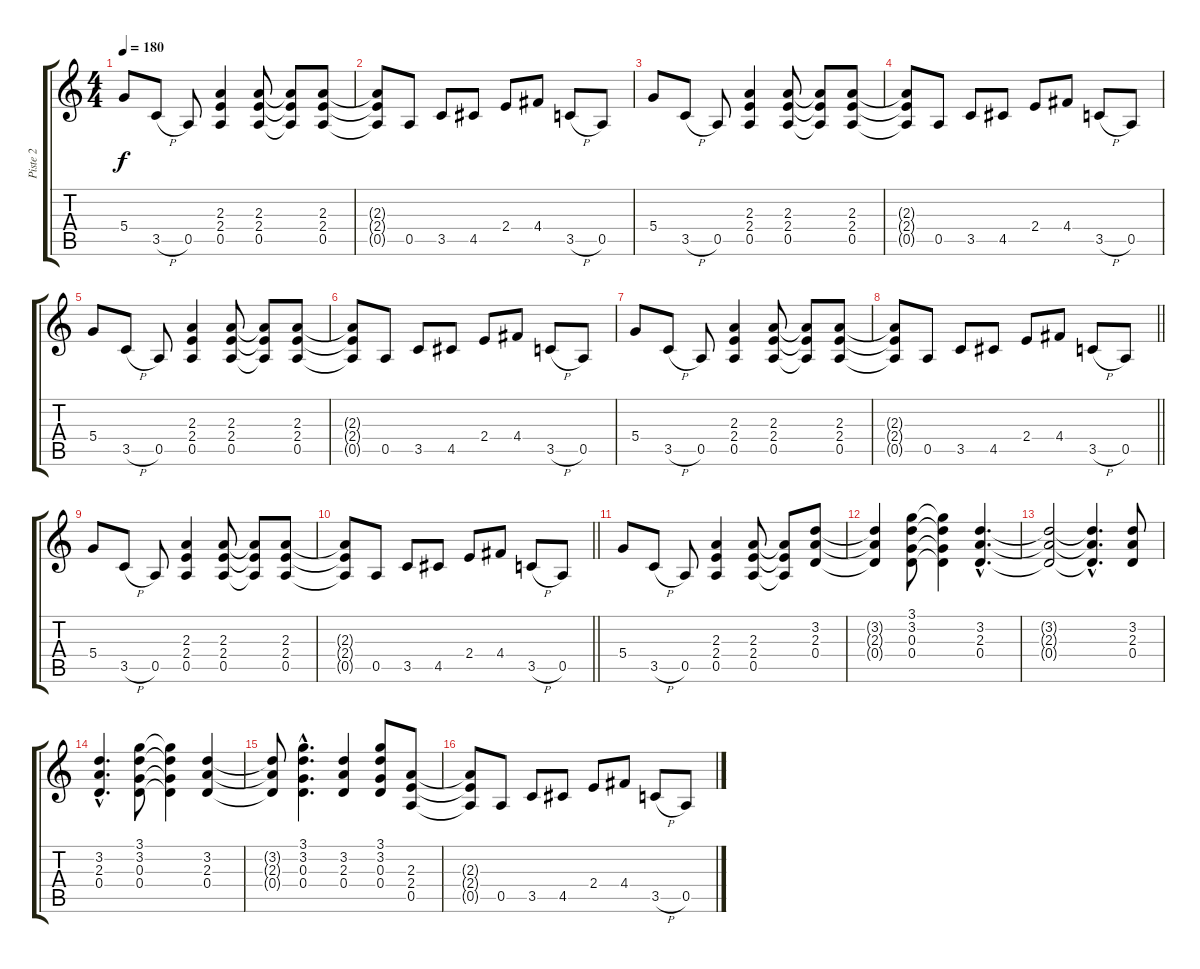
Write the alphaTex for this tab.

\track ("Piste 2" "Piste 2") {instrument distortionguitar}
\staff {score tabs}
\tuning (E4 B3 G3 D3 A2 E2) {hide}
\ts (4 4)
\tempo 180
\clef g2
\ks c
5.4.8{dy f} 3.5{h}.8 0.5.8 (2.3 2.4 0.5).4 (2.3 2.4 0.5).8 (2.3{t} 2.4{t} 0.5{t}).8 (2.3 2.4 0.5).8 |
(2.3{t} 2.4{t} 0.5{t}).8 0.5.8 3.5.8 4.5.8 2.4.8 4.4.8 3.5{h}.8 0.5.8 |
5.4.8 3.5{h}.8 0.5.8 (2.3 2.4 0.5).4 (2.3 2.4 0.5).8 (2.3{t} 2.4{t} 0.5{t}).8 (2.3 2.4 0.5).8 |
(2.3{t} 2.4{t} 0.5{t}).8 0.5.8 3.5.8 4.5.8 2.4.8 4.4.8 3.5{h}.8 0.5.8 |
5.4.8 3.5{h}.8 0.5.8 (2.3 2.4 0.5).4 (2.3 2.4 0.5).8 (2.3{t} 2.4{t} 0.5{t}).8 (2.3 2.4 0.5).8 |
(2.3{t} 2.4{t} 0.5{t}).8 0.5.8 3.5.8 4.5.8 2.4.8 4.4.8 3.5{h}.8 0.5.8 |
5.4.8 3.5{h}.8 0.5.8 (2.3 2.4 0.5).4 (2.3 2.4 0.5).8 (2.3{t} 2.4{t} 0.5{t}).8 (2.3 2.4 0.5).8 |
\barLineRight lightlight
(2.3{t} 2.4{t} 0.5{t}).8 0.5.8 3.5.8 4.5.8 2.4.8 4.4.8 3.5{h}.8 0.5.8 |
5.4.8 3.5{h}.8 0.5.8 (2.3 2.4 0.5).4 (2.3 2.4 0.5).8 (2.3{t} 2.4{t} 0.5{t}).8 (2.3 2.4 0.5).8 |
\barLineRight lightlight
(2.3{t} 2.4{t} 0.5{t}).8 0.5.8 3.5.8 4.5.8 2.4.8 4.4.8 3.5{h}.8 0.5.8 |
5.4.8 3.5{h}.8 0.5.8 (2.3 2.4 0.5).4 (2.3 2.4 0.5).8 (2.3{t} 2.4{t} 0.5{t}).8 (3.2 2.3 0.4).8 |
(3.2{t} 2.3{t} 0.4{t}).4 (3.1 3.2 0.3 0.4).8 (3.1{t} 3.2{t} 0.3{t} 0.4{t}).4 (3.2{hac} 2.3{hac} 0.4{hac}).4{d} |
(3.2{t} 2.3{t} 0.4{t}).2 (3.2{hac t} 2.3{hac t} 0.4{hac t}).4{d} (3.2 2.3 0.4).8 |
(3.2{hac} 2.3{hac} 0.4{hac}).4{d} (3.1 3.2 0.3 0.4).8 (3.1{t} 3.2{t} 0.3{t} 0.4{t}).4 (3.2 2.3 0.4).4 |
(3.2{t} 2.3{t} 0.4{t}).8 (3.1{hac} 3.2{hac} 0.3{hac} 0.4{hac}).4{d} (3.2 2.3 0.4).4 (3.1 3.2 0.3 0.4).8 (2.3 2.4 0.5).8 |
(2.3{t} 2.4{t} 0.5{t}).8 0.5.8 3.5.8 4.5.8 2.4.8 4.4.8 3.5{h}.8 0.5.8
